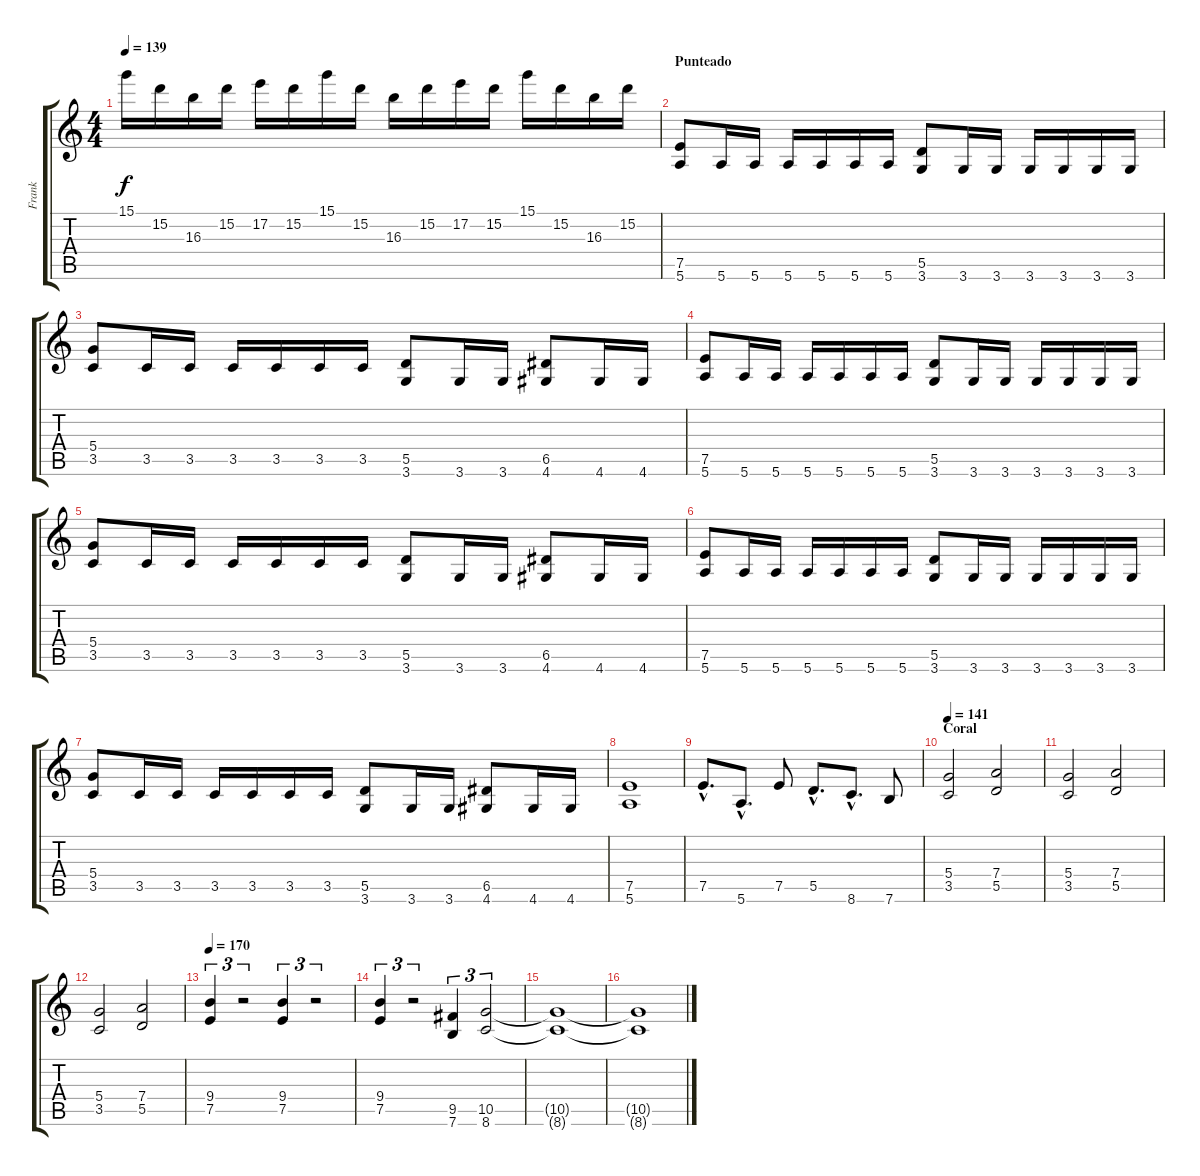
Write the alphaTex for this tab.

\track ("Frank" "Frank") {instrument distortionguitar}
\staff {score tabs}
\tuning (E4 B3 G3 D3 A2 E2) {hide}
\ts (4 4)
\tempo 139
\clef g2
\ks c
15.1.16{dy f} 15.2.16 16.3.16 15.2.16 17.2.16 15.2.16 15.1.16 15.2.16 16.3.16 15.2.16 17.2.16 15.2.16 15.1.16 15.2.16 16.3.16 15.2.16 |
\section ("" "Punteado")
(7.5 5.6).8{volume 16} 5.6.16 5.6.16 5.6.16 5.6.16 5.6.16 5.6.16 (5.5 3.6).8 3.6.16 3.6.16 3.6.16 3.6.16 3.6.16 3.6.16 |
(5.4 3.5).8 3.5.16 3.5.16 3.5.16 3.5.16 3.5.16 3.5.16 (5.5 3.6).8 3.6.16 3.6.16 (6.5 4.6).8 4.6.16 4.6.16 |
(7.5 5.6).8 5.6.16 5.6.16 5.6.16 5.6.16 5.6.16 5.6.16 (5.5 3.6).8 3.6.16 3.6.16 3.6.16 3.6.16 3.6.16 3.6.16 |
(5.4 3.5).8 3.5.16 3.5.16 3.5.16 3.5.16 3.5.16 3.5.16 (5.5 3.6).8 3.6.16 3.6.16 (6.5 4.6).8 4.6.16 4.6.16 |
(7.5 5.6).8 5.6.16 5.6.16 5.6.16 5.6.16 5.6.16 5.6.16 (5.5 3.6).8 3.6.16 3.6.16 3.6.16 3.6.16 3.6.16 3.6.16 |
(5.4 3.5).8 3.5.16 3.5.16 3.5.16 3.5.16 3.5.16 3.5.16 (5.5 3.6).8 3.6.16 3.6.16 (6.5 4.6).8 4.6.16 4.6.16 |
(7.5 5.6).1 |
7.5{hac}.8{d} 5.6{hac}.8{d} 7.5.8 5.5{hac}.8{d} 8.6{hac}.8{d} 7.6.8 |
\section ("" "Coral")
\tempo 141
(5.4 3.5).2{volume 10} (7.4 5.5).2 |
(5.4 3.5).2 (7.4 5.5).2 |
(5.4 3.5).2 (7.4 5.5).2 |
\tempo 170
(9.4 7.5).4{tu (3 2) volume 13} r.2{tu (3 2)} (9.4 7.5).4{tu (3 2)} r.2{tu (3 2)} |
(9.4 7.5).4{tu (3 2)} r.2{tu (3 2)} (9.5 7.6).4{tu (3 2)} (10.5 8.6).2{tu (3 2) volume 13} |
(10.5{t} 8.6{t}).1{volume 3} |
(10.5{t} 8.6{t}).1
